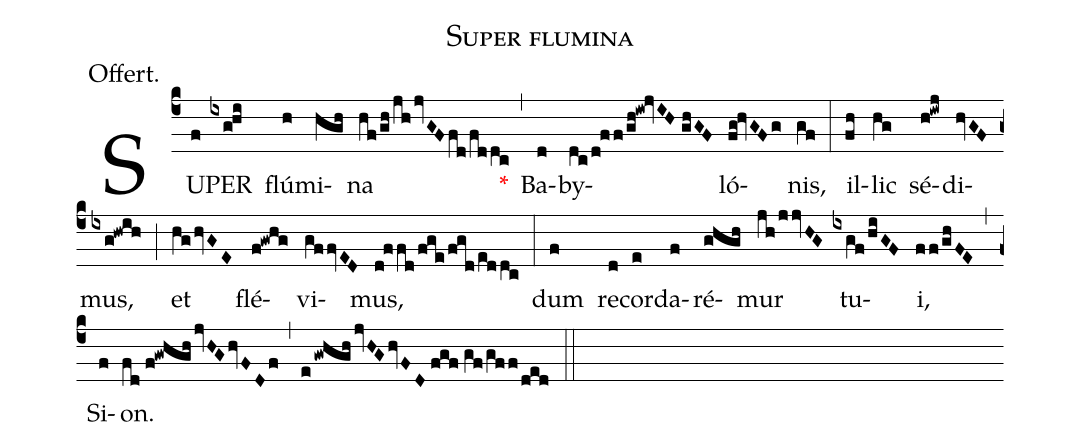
name:Super flumina;
annotation:Offert.;
mode:I.;
office-part:Offertory;
%%
(c4) SU(f)PER(ixg!hi) flú(h)mi(hgh)na(hf/gh/jh/jvGF/fd/fddc) <v>\red{*}</v>(,) Ba(d)by(dc/d!ff/gh!iw!jvIH//ghGF)ló(fg!hvGFg)nis,(gf) (:) il(fh)lic(hg) sé(h!iwj)di(hvGF)mus,(ixg!hwih) (;) et(hg/hvGE) flé(f!gwhg)vi(gffvED)mus,(d!ffd/fge/fgd/eddc) (:) dum(f) re(d)cor(e)da(f)ré(ghgh)mur(jh/jjvHG) tu(ixgf/hiGF)i,(ff/ghFE) (,) Si(f)on.(fd//f!gwhgh/jvHG/hvFD/f) (,) (e/gwhgh/jvHG/hvFD//fgf//gf/gff/ded) (::)
